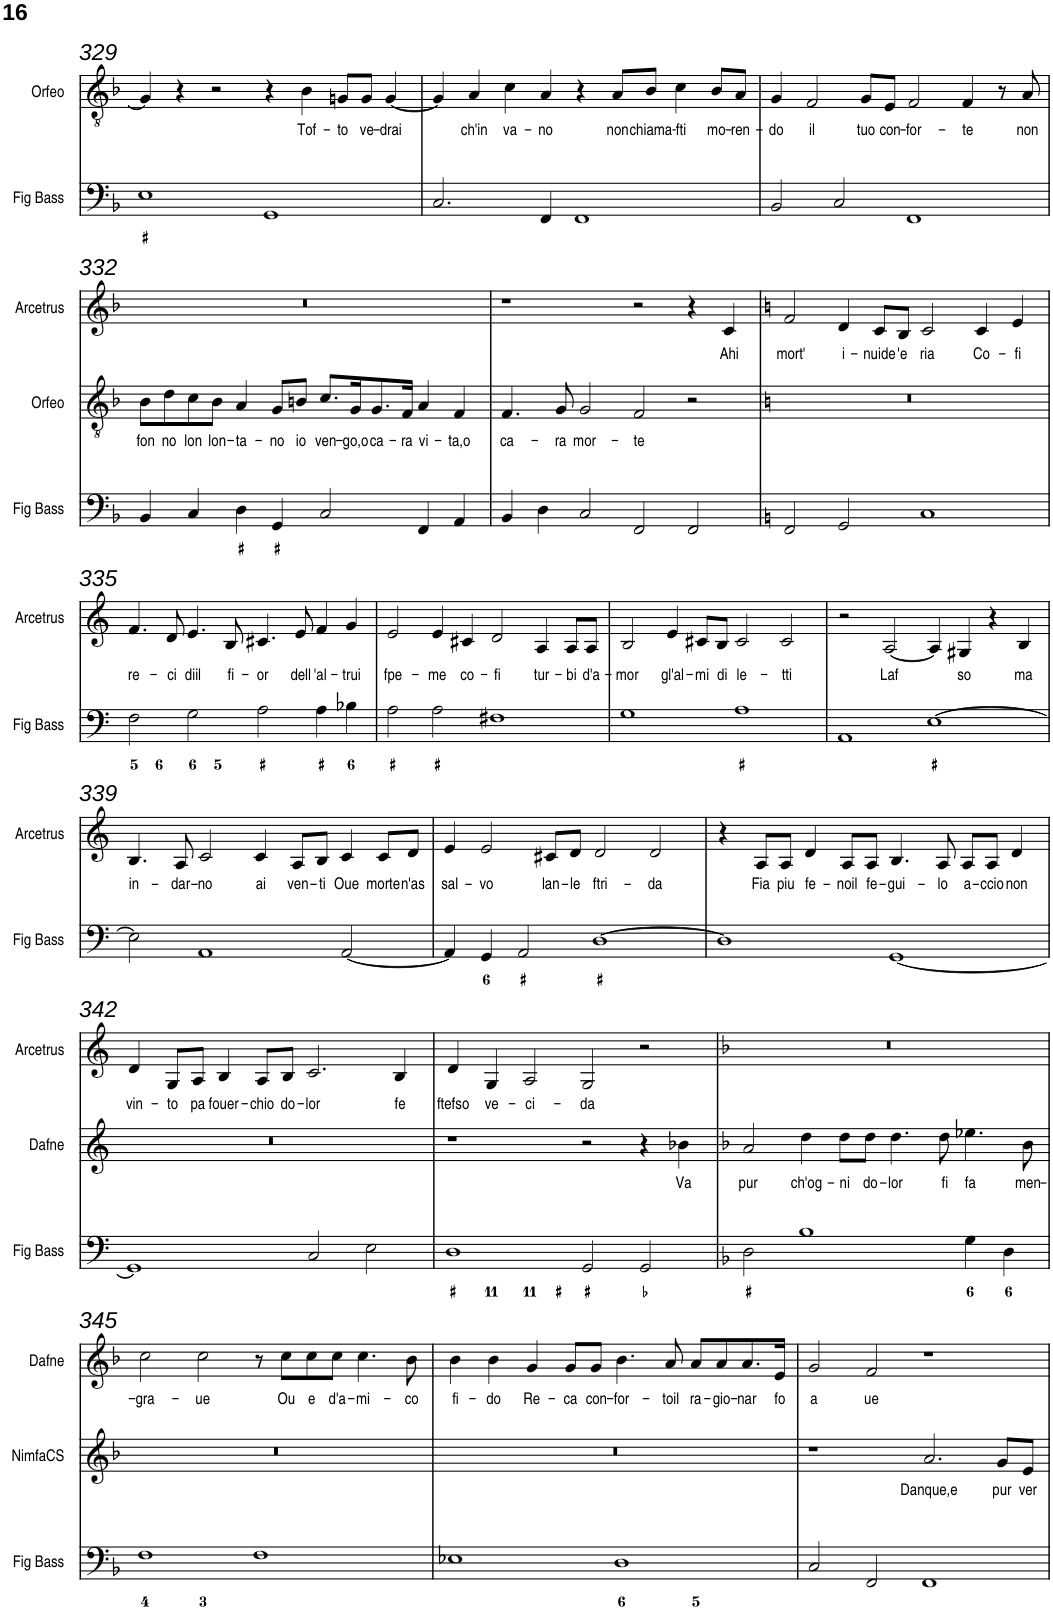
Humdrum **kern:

**kern	**kern	**text	**kern	**text	**kern	**text	**kern	**text
*part5	*part4	*part4	*part3	*part3	*part2	*part2	*part1	*part1
*staff5	*staff4	*staff4	*staff3	*staff3	*staff2	*staff2	*staff1	*staff1
*I"Fig Bass	*I"Nimfa del Coro	*	*I"Dafne	*	*I"Orfeo	*	*I"Arcetrus	*
*I'Fig Bass	*	*	*I'Dafne	*	*I'Orfeo	*	*I'Arcetrus	*
!!LO:PB:g=z
*clefF4	*clefG2	*	*clefG2	*	*clefGv2	*	*clefG2	*
*k[b-]	*k[b-]	*	*k[b-]	*	*k[b-]	*	*k[b-]	*
*M4/2	*M4/2	*	*M4/2	*	*M4/2	*	*M4/2	*
=329	=329	=329	=329	=329	=329	=329	=329	=329
1E	0r	.	0r	.	4G#/]	.	0r	.
.	.	.	.	.	4r	.	.	.
.	.	.	.	.	2r	.	.	.
1GG	.	.	.	.	4r	.	.	.
!	!	!	!	!	!	!LO:LY:b	!	!
.	.	.	.	.	4B-\	Tof-	.	.
!	!	!	!	!	!	!LO:LY:b	!	!
.	.	.	.	.	8Gn/L	-to	.	.
!	!	!	!	!	!	!LO:LY:b	!	!
.	.	.	.	.	8G/J	ve-	.	.
!	!	!	!	!	!	!LO:LY:b	!	!
.	.	.	.	.	[4G/	-drai	.	.
=330	=330	=330	=330	=330	=330	=330	=330	=330
2.C/	0r	.	0r	.	4G/]	.	0r	.
!	!	!	!	!	!	!LO:LY:b	!	!
.	.	.	.	.	4A/	ch'in	.	.
!	!	!	!	!	!	!LO:LY:b	!	!
.	.	.	.	.	4c\	va-	.	.
!	!	!	!	!	!	!LO:LY:b	!	!
4FF/	.	.	.	.	4A/	-no	.	.
1FF	.	.	.	.	4r	.	.	.
!	!	!	!	!	!	!LO:LY:b	!	!
.	.	.	.	.	8A/L	non	.	.
!	!	!	!	!	!	!LO:LY:b	!	!
.	.	.	.	.	8B-/J	chiama-	.	.
!	!	!	!	!	!	!LO:LY:b	!	!
.	.	.	.	.	4c\	-fti	.	.
!	!	!	!	!	!	!LO:LY:b	!	!
.	.	.	.	.	8B-/L	mo-	.	.
!	!	!	!	!	!	!LO:LY:b	!	!
.	.	.	.	.	8A/J	-ren-	.	.
=331	=331	=331	=331	=331	=331	=331	=331	=331
!	!	!	!	!	!	!LO:LY:b	!	!
2BB-/	0r	.	0r	.	4G/	-do	0r	.
!	!	!	!	!	!	!LO:LY:b	!	!
.	.	.	.	.	2F/	il	.	.
2C/	.	.	.	.	.	.	.	.
!	!	!	!	!	!	!LO:LY:b	!	!
.	.	.	.	.	8G/L	tuo	.	.
!	!	!	!	!	!	!LO:LY:b	!	!
.	.	.	.	.	8E/J	con-	.	.
!	!	!	!	!	!	!LO:LY:b	!	!
1FF	.	.	.	.	2F/	-for-	.	.
!	!	!	!	!	!	!LO:LY:b	!	!
.	.	.	.	.	4F/	-te	.	.
.	.	.	.	.	8r	.	.	.
!	!	!	!	!	!	!LO:LY:b	!	!
.	.	.	.	.	8A/	non	.	.
!!LO:LB:g=z
=332	=332	=332	=332	=332	=332	=332	=332	=332
!	!	!	!	!	!	!LO:LY:b	!	!
4BB-/	0r	.	0r	.	8B-\L	fon	0r	.
!	!	!	!	!	!	!LO:LY:b	!	!
.	.	.	.	.	8d\	no	.	.
!	!	!	!	!	!	!LO:LY:b	!	!
4C/	.	.	.	.	8c\	lon	.	.
!	!	!	!	!	!	!LO:LY:b	!	!
.	.	.	.	.	8B-\J	lon-	.	.
!	!	!	!	!	!	!LO:LY:b	!	!
4D\	.	.	.	.	4A/	-ta-	.	.
!	!	!	!	!	!	!LO:LY:b	!	!
4GG/	.	.	.	.	8G/L	-no	.	.
!	!	!	!	!	!	!LO:LY:b	!	!
.	.	.	.	.	8Bn/J	io	.	.
!	!	!	!	!	!	!LO:LY:b	!	!
2C/	.	.	.	.	8.c/L	ven-	.	.
!	!	!	!	!	!	!LO:LY:b	!	!
.	.	.	.	.	16G/K	-go,o	.	.
!	!	!	!	!	!	!LO:LY:b	!	!
.	.	.	.	.	8.G/	ca-	.	.
!	!	!	!	!	!	!LO:LY:b	!	!
.	.	.	.	.	16F/Jk	-ra	.	.
!	!	!	!	!	!	!LO:LY:b	!	!
4FF/	.	.	.	.	4A/	vi-	.	.
!	!	!	!	!	!	!LO:LY:b	!	!
4AA/	.	.	.	.	4F/	-ta,o	.	.
=333	=333	=333	=333	=333	=333	=333	=333	=333
!	!	!	!	!	!	!LO:LY:b	!	!
4BB-/	0r	.	0r	.	4.F/	ca-	1r	.
4D\	.	.	.	.	.	.	.	.
!	!	!	!	!	!	!LO:LY:b	!	!
.	.	.	.	.	8G/	-ra	.	.
!	!	!	!	!	!	!LO:LY:b	!	!
2C/	.	.	.	.	2G/	mor-	.	.
!	!	!	!	!	!	!LO:LY:b	!	!
2FF/	.	.	.	.	2F/	-te	2r	.
2FF/	.	.	.	.	2r	.	4r	.
!	!	!	!	!	!	!	!	!LO:LY:b
.	.	.	.	.	.	.	4c/	Ahi
=334	=334	=334	=334	=334	=334	=334	=334	=334
*k[]	*k[]	*	*k[]	*	*k[]	*	*k[]	*
!	!	!	!	!	!	!	!	!LO:LY:b
2FF/	0r	.	0r	.	0r	.	2f/	mort'
!	!	!	!	!	!	!	!	!LO:LY:b
2GG/	.	.	.	.	.	.	4d/	i-
!	!	!	!	!	!	!	!	!LO:LY:b
.	.	.	.	.	.	.	8c/L	-nuide
!	!	!	!	!	!	!	!	!LO:LY:b
.	.	.	.	.	.	.	8B/J	'e
!	!	!	!	!	!	!	!	!LO:LY:b
1C	.	.	.	.	.	.	2c/	ria
!	!	!	!	!	!	!	!	!LO:LY:b
.	.	.	.	.	.	.	4c/	Co-
!	!	!	!	!	!	!	!	!LO:LY:b
.	.	.	.	.	.	.	4e/	-fi
!!LO:LB:g=z
=335	=335	=335	=335	=335	=335	=335	=335	=335
!	!	!	!	!	!	!	!	!LO:LY:b
2F\	0r	.	0r	.	0r	.	4.f/	re-
!	!	!	!	!	!	!	!	!LO:LY:b
.	.	.	.	.	.	.	8d/	-ci
!	!	!	!	!	!	!	!	!LO:LY:b
2G\	.	.	.	.	.	.	4.e/	diil
!	!	!	!	!	!	!	!	!LO:LY:b
.	.	.	.	.	.	.	8B/	fi-
!	!	!	!	!	!	!	!	!LO:LY:b
2A\	.	.	.	.	.	.	4.c#X/	-or
!	!	!	!	!	!	!	!	!LO:LY:b
.	.	.	.	.	.	.	8e/	dell
!	!	!	!	!	!	!	!	!LO:LY:b
4A\	.	.	.	.	.	.	4f/	'al-
!	!	!	!	!	!	!	!	!LO:LY:b
4B-X\	.	.	.	.	.	.	4g/	-trui
=336	=336	=336	=336	=336	=336	=336	=336	=336
!	!	!	!	!	!	!	!	!LO:LY:b
2A\	0r	.	0r	.	0r	.	2e/	fpe-
!	!	!	!	!	!	!	!	!LO:LY:b
2A\	.	.	.	.	.	.	4e/	-me
!	!	!	!	!	!	!	!	!LO:LY:b
.	.	.	.	.	.	.	4c#X/	co-
!	!	!	!	!	!	!	!	!LO:LY:b
1F#X	.	.	.	.	.	.	2d/	-fi
!	!	!	!	!	!	!	!	!LO:LY:b
.	.	.	.	.	.	.	4A/	tur-
!	!	!	!	!	!	!	!	!LO:LY:b
.	.	.	.	.	.	.	8A/L	-bi
!	!	!	!	!	!	!	!	!LO:LY:b
.	.	.	.	.	.	.	8A/J	d'a-
=337	=337	=337	=337	=337	=337	=337	=337	=337
!	!	!	!	!	!	!	!	!LO:LY:b
1G	0r	.	0r	.	0r	.	2B/	-mor
!	!	!	!	!	!	!	!	!LO:LY:b
.	.	.	.	.	.	.	4e/	gl'al-
!	!	!	!	!	!	!	!	!LO:LY:b
.	.	.	.	.	.	.	8c#X/L	-mi
!	!	!	!	!	!	!	!	!LO:LY:b
.	.	.	.	.	.	.	8B/J	di
!	!	!	!	!	!	!	!	!LO:LY:b
1A	.	.	.	.	.	.	2c#/	le-
!	!	!	!	!	!	!	!	!LO:LY:b
.	.	.	.	.	.	.	2c#/	-tti
=338	=338	=338	=338	=338	=338	=338	=338	=338
1AA	0r	.	0r	.	0r	.	2r	.
!	!	!	!	!	!	!	!	!LO:LY:b
.	.	.	.	.	.	.	[2A/	Laf
[1E	.	.	.	.	.	.	4A/]	.
!	!	!	!	!	!	!	!	!LO:LY:b
.	.	.	.	.	.	.	4G#X/	so
.	.	.	.	.	.	.	4r	.
!	!	!	!	!	!	!	!	!LO:LY:b
.	.	.	.	.	.	.	4B/	ma
!!LO:LB:g=z
=339	=339	=339	=339	=339	=339	=339	=339	=339
!	!	!	!	!	!	!	!	!LO:LY:b
2E\]	0r	.	0r	.	0r	.	4.B/	in-
!	!	!	!	!	!	!	!	!LO:LY:b
.	.	.	.	.	.	.	8A/	-dar-
!	!	!	!	!	!	!	!	!LO:LY:b
1AA	.	.	.	.	.	.	2c/	-no
!	!	!	!	!	!	!	!	!LO:LY:b
.	.	.	.	.	.	.	4c/	ai
!	!	!	!	!	!	!	!	!LO:LY:b
.	.	.	.	.	.	.	8A/L	ven-
!	!	!	!	!	!	!	!	!LO:LY:b
.	.	.	.	.	.	.	8B/J	-ti
!	!	!	!	!	!	!	!	!LO:LY:b
[2AA/	.	.	.	.	.	.	4c/	Oue
!	!	!	!	!	!	!	!	!LO:LY:b
.	.	.	.	.	.	.	8c/L	morte
!	!	!	!	!	!	!	!	!LO:LY:b
.	.	.	.	.	.	.	8d/J	n'as
=340	=340	=340	=340	=340	=340	=340	=340	=340
!	!	!	!	!	!	!	!	!LO:LY:b
4AA/]	0r	.	0r	.	0r	.	4e/	sal-
!	!	!	!	!	!	!	!	!LO:LY:b
4GG/	.	.	.	.	.	.	2e/	-vo
2AA/	.	.	.	.	.	.	.	.
!	!	!	!	!	!	!	!	!LO:LY:b
.	.	.	.	.	.	.	8c#X/L	lan-
!	!	!	!	!	!	!	!	!LO:LY:b
.	.	.	.	.	.	.	8d/J	-le
!	!	!	!	!	!	!	!	!LO:LY:b
[1D	.	.	.	.	.	.	2d/	ftri-
!	!	!	!	!	!	!	!	!LO:LY:b
.	.	.	.	.	.	.	2d/	-da
=341	=341	=341	=341	=341	=341	=341	=341	=341
1D]	0r	.	0r	.	0r	.	4r	.
!	!	!	!	!	!	!	!	!LO:LY:b
.	.	.	.	.	.	.	8A/L	Fia
!	!	!	!	!	!	!	!	!LO:LY:b
.	.	.	.	.	.	.	8A/J	piu
!	!	!	!	!	!	!	!	!LO:LY:b
.	.	.	.	.	.	.	4d/	fe-
!	!	!	!	!	!	!	!	!LO:LY:b
.	.	.	.	.	.	.	8A/L	-noil
!	!	!	!	!	!	!	!	!LO:LY:b
.	.	.	.	.	.	.	8A/J	fe-
!	!	!	!	!	!	!	!	!LO:LY:b
[1GG	.	.	.	.	.	.	4.B/	-gui-
!	!	!	!	!	!	!	!	!LO:LY:b
.	.	.	.	.	.	.	8A/	-lo
!	!	!	!	!	!	!	!	!LO:LY:b
.	.	.	.	.	.	.	8A/L	a-
!	!	!	!	!	!	!	!	!LO:LY:b
.	.	.	.	.	.	.	8A/J	-ccio
!	!	!	!	!	!	!	!	!LO:LY:b
.	.	.	.	.	.	.	4d/	non
!!LO:LB:g=z
=342	=342	=342	=342	=342	=342	=342	=342	=342
!	!	!	!	!	!	!	!	!LO:LY:b
1GG]	0r	.	0r	.	0r	.	4d/	vin-
!	!	!	!	!	!	!	!	!LO:LY:b
.	.	.	.	.	.	.	8G/L	-to
!	!	!	!	!	!	!	!	!LO:LY:b
.	.	.	.	.	.	.	8A/J	pa
!	!	!	!	!	!	!	!	!LO:LY:b
.	.	.	.	.	.	.	4B/	fouer-
!	!	!	!	!	!	!	!	!LO:LY:b
.	.	.	.	.	.	.	8A/L	-chio
!	!	!	!	!	!	!	!	!LO:LY:b
.	.	.	.	.	.	.	8B/J	do-
!	!	!	!	!	!	!	!	!LO:LY:b
2C/	.	.	.	.	.	.	2.c/	-lor
2E\	.	.	.	.	.	.	.	.
!	!	!	!	!	!	!	!	!LO:LY:b
.	.	.	.	.	.	.	4B/	fe
=343	=343	=343	=343	=343	=343	=343	=343	=343
!	!	!	!	!	!	!	!	!LO:LY:b
1D	0r	.	1r	.	0r	.	4d/	ftefso
!	!	!	!	!	!	!	!	!LO:LY:b
.	.	.	.	.	.	.	4G/	ve-
!	!	!	!	!	!	!	!	!LO:LY:b
.	.	.	.	.	.	.	2A/	-ci-
!	!	!	!	!	!	!	!	!LO:LY:b
2GG/	.	.	2r	.	.	.	2G/	-da
2GG/	.	.	4r	.	.	.	2r	.
!	!	!	!	!LO:LY:b	!	!	!	!
.	.	.	4b-X\	Va	.	.	.	.
=344	=344	=344	=344	=344	=344	=344	=344	=344
*k[b-]	*k[b-]	*	*k[b-]	*	*k[b-]	*	*k[b-]	*
!	!	!	!	!LO:LY:b	!	!	!	!
2D\	0r	.	2a/	pur	0r	.	0r	.
!	!	!	!	!LO:LY:b	!	!	!	!
1B-	.	.	4dd\	ch'og-	.	.	.	.
!	!	!	!	!LO:LY:b	!	!	!	!
.	.	.	8dd\L	-ni	.	.	.	.
!	!	!	!	!LO:LY:b	!	!	!	!
.	.	.	8dd\J	do-	.	.	.	.
!	!	!	!	!LO:LY:b	!	!	!	!
.	.	.	4.dd\	-lor	.	.	.	.
!	!	!	!	!LO:LY:b	!	!	!	!
.	.	.	8dd\	fi	.	.	.	.
!	!	!	!	!LO:LY:b	!	!	!	!
4G\	.	.	4.ee-X\	fa	.	.	.	.
4D\	.	.	.	.	.	.	.	.
!	!	!	!	!LO:LY:b	!	!	!	!
.	.	.	8b-\	men-	.	.	.	.
!!LO:LB:g=z
=345	=345	=345	=345	=345	=345	=345	=345	=345
!	!	!	!	!LO:LY:b	!	!	!	!
1F	0r	.	2cc\	-gra-	0r	.	0r	.
!	!	!	!	!LO:LY:b	!	!	!	!
.	.	.	2cc\	-ue	.	.	.	.
1F	.	.	8r	.	.	.	.	.
!	!	!	!	!LO:LY:b	!	!	!	!
.	.	.	8cc\L	Ou	.	.	.	.
!	!	!	!	!LO:LY:b	!	!	!	!
.	.	.	8cc\	e	.	.	.	.
!	!	!	!	!LO:LY:b	!	!	!	!
.	.	.	8cc\J	d'a-	.	.	.	.
!	!	!	!	!LO:LY:b	!	!	!	!
.	.	.	4.cc\	-mi-	.	.	.	.
!	!	!	!	!LO:LY:b	!	!	!	!
.	.	.	8b-\	-co	.	.	.	.
=346	=346	=346	=346	=346	=346	=346	=346	=346
!	!	!	!	!LO:LY:b	!	!	!	!
1E-X	0r	.	4b-\	fi-	0r	.	0r	.
!	!	!	!	!LO:LY:b	!	!	!	!
.	.	.	4b-\	-do	.	.	.	.
!	!	!	!	!LO:LY:b	!	!	!	!
.	.	.	4g/	Re-	.	.	.	.
!	!	!	!	!LO:LY:b	!	!	!	!
.	.	.	8g/L	-ca	.	.	.	.
!	!	!	!	!LO:LY:b	!	!	!	!
.	.	.	8g/J	con-	.	.	.	.
!	!	!	!	!LO:LY:b	!	!	!	!
1D	.	.	4.b-\	-for-	.	.	.	.
!	!	!	!	!LO:LY:b	!	!	!	!
.	.	.	8a/	-toil	.	.	.	.
!	!	!	!	!LO:LY:b	!	!	!	!
.	.	.	8a/L	ra-	.	.	.	.
!	!	!	!	!LO:LY:b	!	!	!	!
.	.	.	8a/	-gio-	.	.	.	.
!	!	!	!	!LO:LY:b	!	!	!	!
.	.	.	8.a/	-nar	.	.	.	.
!	!	!	!	!LO:LY:b	!	!	!	!
.	.	.	16e/Jk	fo	.	.	.	.
=347	=347	=347	=347	=347	=347	=347	=347	=347
!	!	!	!	!LO:LY:b	!	!	!	!
2C/	1r	.	2g/	a	0r	.	0r	.
!	!	!	!	!LO:LY:b	!	!	!	!
2FF/	.	.	2f/	ue	.	.	.	.
!	!	!LO:LY:b	!	!	!	!	!	!
1FF	2.a/	Danque,e	1r	.	.	.	.	.
!	!	!LO:LY:b	!	!	!	!	!	!
.	8g/L	pur	.	.	.	.	.	.
!	!	!LO:LY:b	!	!	!	!	!	!
.	8e/J	ver	.	.	.	.	.	.
=	=	=	=	=	=	=	=	=
*-	*-	*-	*-	*-	*-	*-	*-	*-
